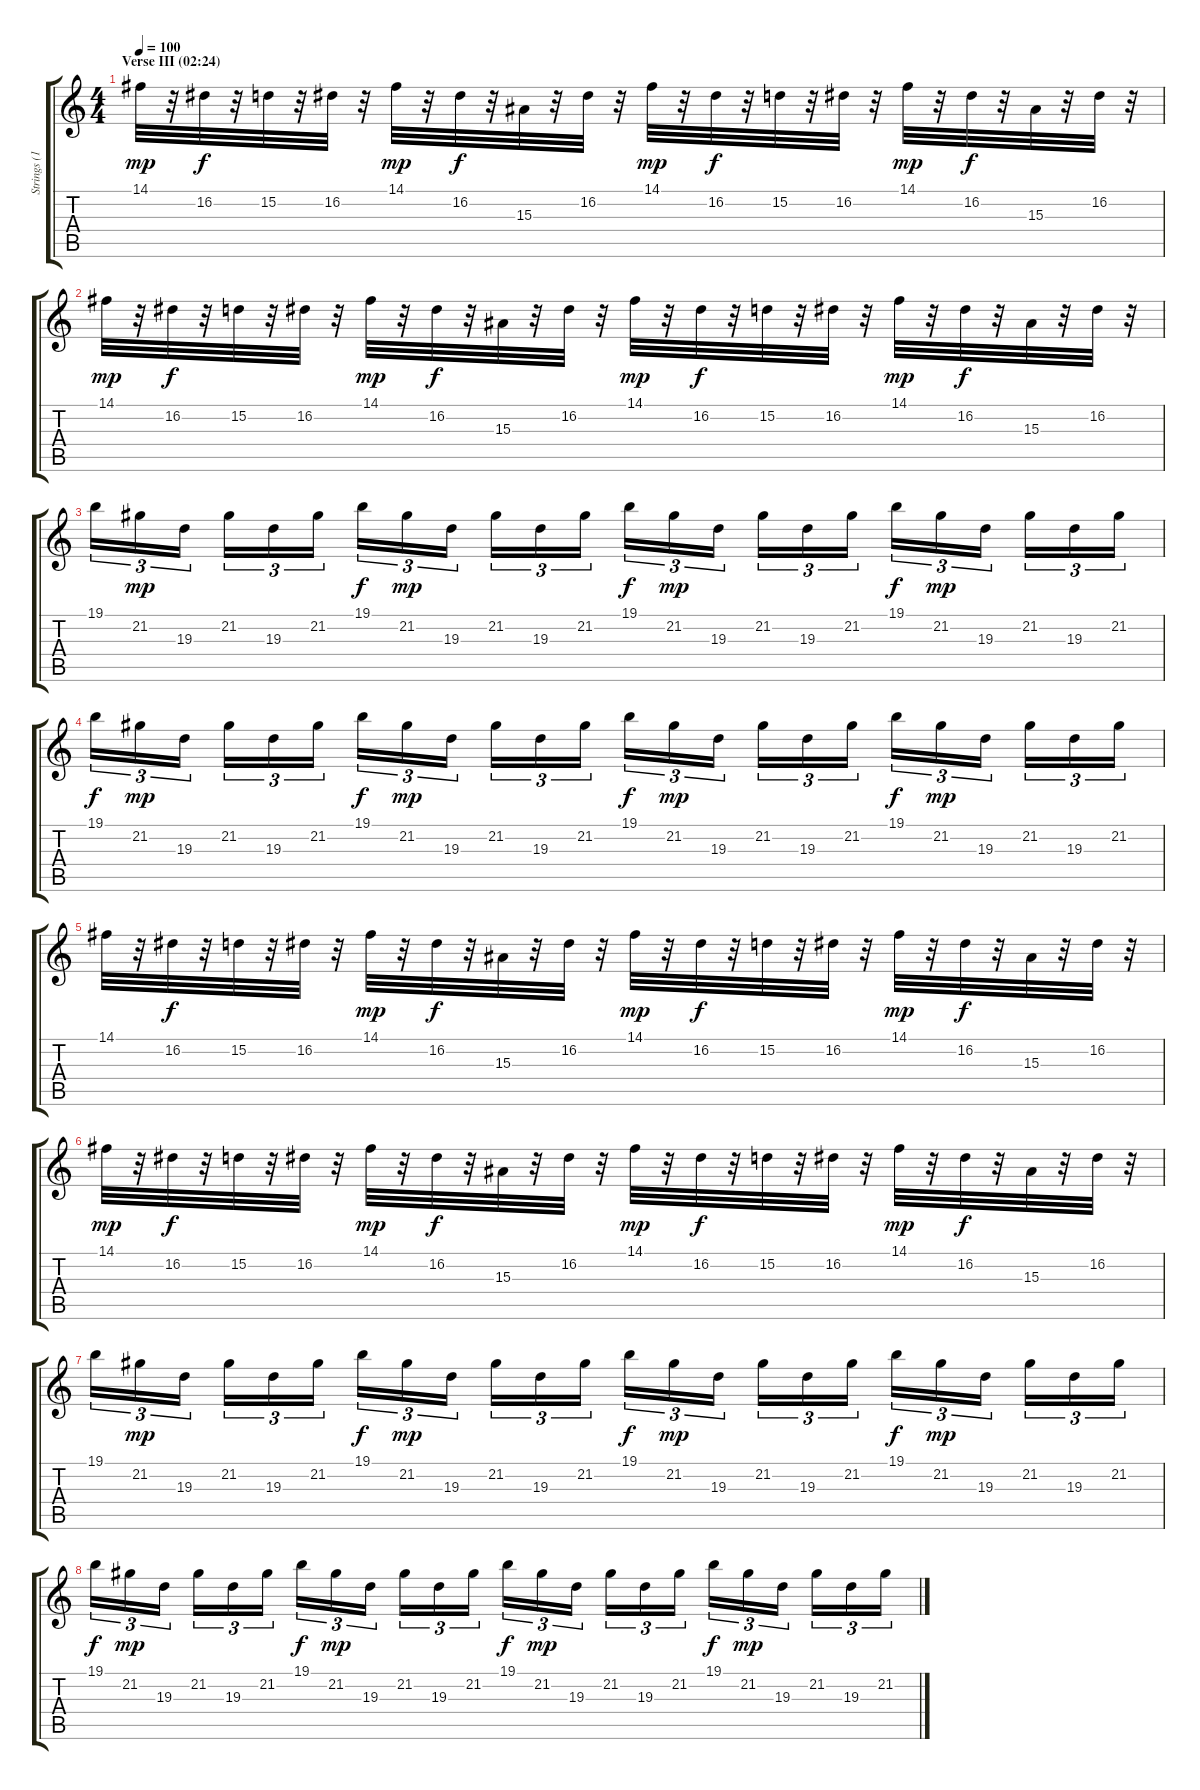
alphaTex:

\track ("Strings (1)" "Strings (1") {instrument violin}
\staff {score tabs}
\tuning (E4 B3 G3 D3 A2 E2) {hide}
\ts (4 4)
\section ("" "Verse III (02:24)")
\tempo 100
\clef g2
\ks c
14.1.32{dy mp} r.32 16.2.32{dy f} r.32 15.2.32 r.32 16.2.32 r.32 14.1.32{dy mp} r.32 16.2.32{dy f} r.32 15.3.32 r.32 16.2.32 r.32 14.1.32{dy mp} r.32 16.2.32{dy f} r.32 15.2.32 r.32 16.2.32 r.32 14.1.32{dy mp} r.32 16.2.32{dy f} r.32 15.3.32 r.32 16.2.32 r.32 |
14.1.32{dy mp} r.32 16.2.32{dy f} r.32 15.2.32 r.32 16.2.32 r.32 14.1.32{dy mp} r.32 16.2.32{dy f} r.32 15.3.32 r.32 16.2.32 r.32 14.1.32{dy mp} r.32 16.2.32{dy f} r.32 15.2.32 r.32 16.2.32 r.32 14.1.32{dy mp} r.32 16.2.32{dy f} r.32 15.3.32 r.32 16.2.32 r.32 |
19.1.16{tu (3 2)} 21.2.16{tu (3 2) dy mp} 19.3.16{tu (3 2)} 21.2.16{tu (3 2)} 19.3.16{tu (3 2)} 21.2.16{tu (3 2)} 19.1.16{tu (3 2) dy f} 21.2.16{tu (3 2) dy mp} 19.3.16{tu (3 2)} 21.2.16{tu (3 2)} 19.3.16{tu (3 2)} 21.2.16{tu (3 2)} 19.1.16{tu (3 2) dy f} 21.2.16{tu (3 2) dy mp} 19.3.16{tu (3 2)} 21.2.16{tu (3 2)} 19.3.16{tu (3 2)} 21.2.16{tu (3 2)} 19.1.16{tu (3 2) dy f} 21.2.16{tu (3 2) dy mp} 19.3.16{tu (3 2)} 21.2.16{tu (3 2)} 19.3.16{tu (3 2)} 21.2.16{tu (3 2)} |
19.1.16{tu (3 2) dy f} 21.2.16{tu (3 2) dy mp} 19.3.16{tu (3 2)} 21.2.16{tu (3 2)} 19.3.16{tu (3 2)} 21.2.16{tu (3 2)} 19.1.16{tu (3 2) dy f} 21.2.16{tu (3 2) dy mp} 19.3.16{tu (3 2)} 21.2.16{tu (3 2)} 19.3.16{tu (3 2)} 21.2.16{tu (3 2)} 19.1.16{tu (3 2) dy f} 21.2.16{tu (3 2) dy mp} 19.3.16{tu (3 2)} 21.2.16{tu (3 2)} 19.3.16{tu (3 2)} 21.2.16{tu (3 2)} 19.1.16{tu (3 2) dy f} 21.2.16{tu (3 2) dy mp} 19.3.16{tu (3 2)} 21.2.16{tu (3 2)} 19.3.16{tu (3 2)} 21.2.16{tu (3 2)} |
14.1.32 r.32 16.2.32{dy f} r.32 15.2.32 r.32 16.2.32 r.32 14.1.32{dy mp} r.32 16.2.32{dy f} r.32 15.3.32 r.32 16.2.32 r.32 14.1.32{dy mp} r.32 16.2.32{dy f} r.32 15.2.32 r.32 16.2.32 r.32 14.1.32{dy mp} r.32 16.2.32{dy f} r.32 15.3.32 r.32 16.2.32 r.32 |
14.1.32{dy mp} r.32 16.2.32{dy f} r.32 15.2.32 r.32 16.2.32 r.32 14.1.32{dy mp} r.32 16.2.32{dy f} r.32 15.3.32 r.32 16.2.32 r.32 14.1.32{dy mp} r.32 16.2.32{dy f} r.32 15.2.32 r.32 16.2.32 r.32 14.1.32{dy mp} r.32 16.2.32{dy f} r.32 15.3.32 r.32 16.2.32 r.32 |
19.1.16{tu (3 2)} 21.2.16{tu (3 2) dy mp} 19.3.16{tu (3 2)} 21.2.16{tu (3 2)} 19.3.16{tu (3 2)} 21.2.16{tu (3 2)} 19.1.16{tu (3 2) dy f} 21.2.16{tu (3 2) dy mp} 19.3.16{tu (3 2)} 21.2.16{tu (3 2)} 19.3.16{tu (3 2)} 21.2.16{tu (3 2)} 19.1.16{tu (3 2) dy f} 21.2.16{tu (3 2) dy mp} 19.3.16{tu (3 2)} 21.2.16{tu (3 2)} 19.3.16{tu (3 2)} 21.2.16{tu (3 2)} 19.1.16{tu (3 2) dy f} 21.2.16{tu (3 2) dy mp} 19.3.16{tu (3 2)} 21.2.16{tu (3 2)} 19.3.16{tu (3 2)} 21.2.16{tu (3 2)} |
19.1.16{tu (3 2) dy f} 21.2.16{tu (3 2) dy mp} 19.3.16{tu (3 2)} 21.2.16{tu (3 2)} 19.3.16{tu (3 2)} 21.2.16{tu (3 2)} 19.1.16{tu (3 2) dy f} 21.2.16{tu (3 2) dy mp} 19.3.16{tu (3 2)} 21.2.16{tu (3 2)} 19.3.16{tu (3 2)} 21.2.16{tu (3 2)} 19.1.16{tu (3 2) dy f} 21.2.16{tu (3 2) dy mp} 19.3.16{tu (3 2)} 21.2.16{tu (3 2)} 19.3.16{tu (3 2)} 21.2.16{tu (3 2)} 19.1.16{tu (3 2) dy f} 21.2.16{tu (3 2) dy mp} 19.3.16{tu (3 2)} 21.2.16{tu (3 2)} 19.3.16{tu (3 2)} 21.2.16{tu (3 2)}
